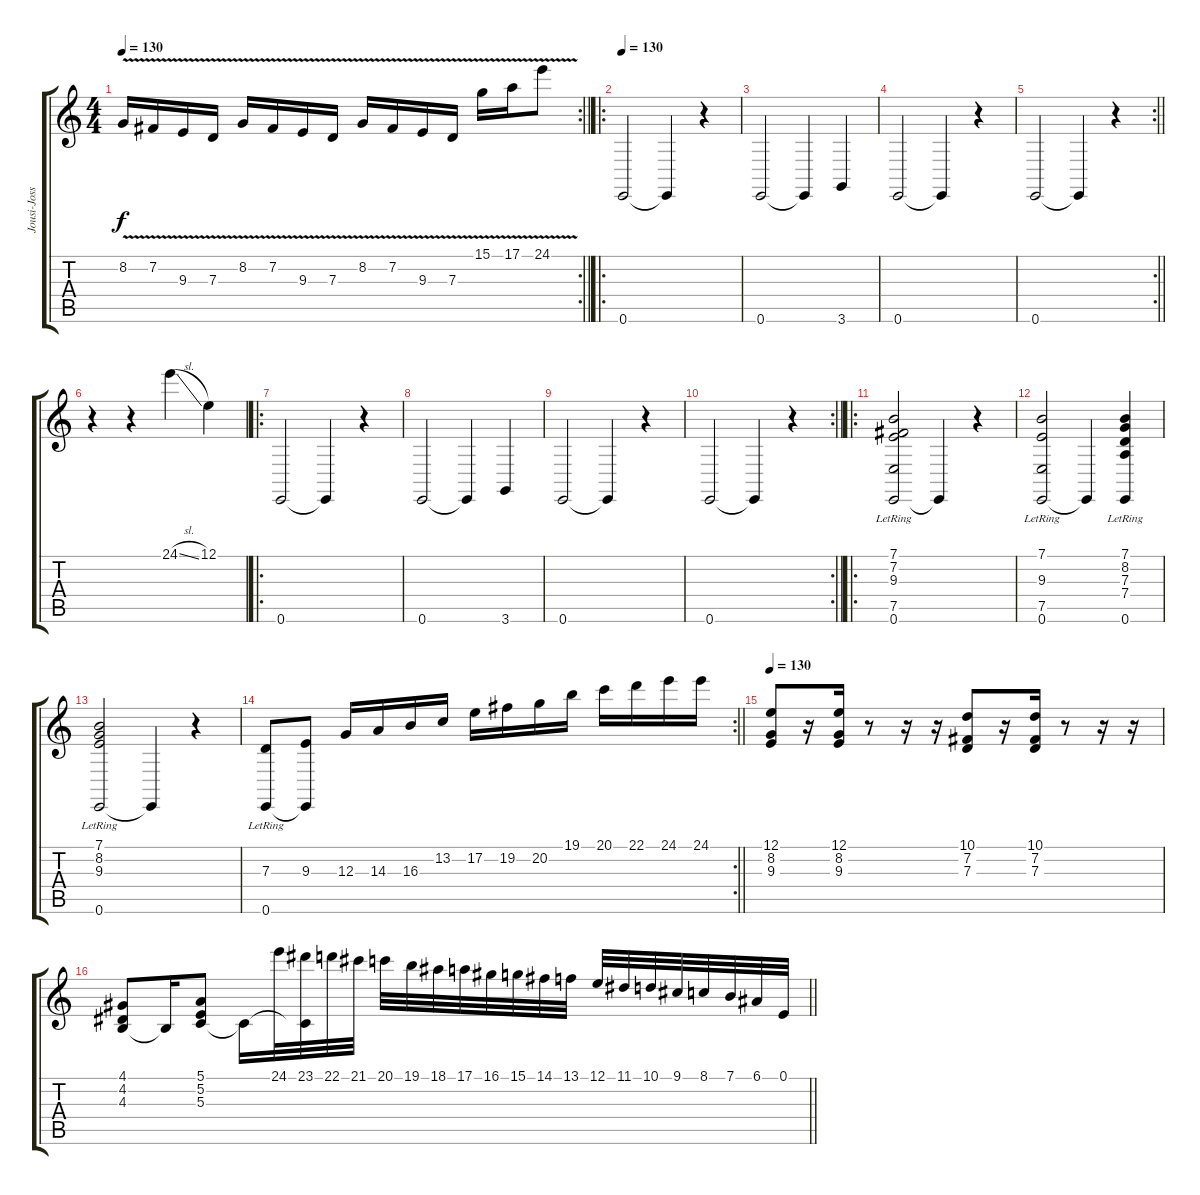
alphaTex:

\track ("Jousi-Jossu" "Jousi-Joss") {instrument tremolostrings}
\staff {score tabs}
\tuning (E4 B3 G3 D3 A2 E2) {hide}
\rc 2
\ts (4 4)
\tempo 130
\clef g2
\barLineRight lightlight
\ks c
8.2{v}.16{dy f} 7.2{v}.16 9.3{v}.16 7.3{v}.16 8.2{v}.16 7.2{v}.16 9.3{v}.16 7.3{v}.16 8.2{v}.16 7.2{v}.16 9.3{v}.16 7.3{v}.16 15.1{v}.16 17.1{v}.16 24.1{v}.8 |
\ro
\tempo 130
0.6.2 0.6{t}.4 r.4 |
0.6.2 0.6{t}.4 3.6.4 |
0.6.2 0.6{t}.4 r.4 |
\rc 2
\barLineRight lightlight
0.6.2 0.6{t}.4 r.4 |
r.4 r.4 24.1{sl}.4 12.1.4 |
\ro
0.6.2 0.6{t}.4 r.4 |
0.6.2 0.6{t}.4 3.6.4 |
0.6.2 0.6{t}.4 r.4 |
\rc 2
\barLineRight lightlight
0.6.2 0.6{t}.4 r.4 |
\ro
(7.1 7.2 9.3{lr} 7.5 0.6).2 0.6{t}.4 r.4 |
(7.1 9.3{lr} 7.5 0.6).2 0.6{t}.4 (7.1 8.2 7.3{lr} 7.4 0.6).4 |
(7.1 8.2 9.3{lr} 0.6).2 0.6{t}.4 r.4 |
\rc 2
\barLineRight lightlight
(7.3{lr} 0.6).8 (9.3 0.6{t}).8 12.3.16 14.3.16 16.3.16 13.2.16 17.2.16 19.2.16 20.2.16 19.1.16 20.1.16 22.1.16 24.1.16 24.1.16 |
\tempo 130
(12.1 8.2 9.3).8 r.16 (12.1 8.2 9.3).16 r.8 r.16 r.16 (10.1 7.2 7.3).8 r.16 (10.1 7.2 7.3).16 r.8 r.16 r.16 |
\barLineRight lightlight
(4.1 4.2 4.3).8{instrument honkytonkpiano} 4.3{t}.16 (5.1 5.2 5.3).8 5.3{t}.16 24.1.32 (23.1 5.3{t}).32 22.1.32 21.1.32 20.1.32 19.1.32 18.1.32 17.1.32 16.1.32 15.1.32 14.1.32 13.1.32 12.1.32 11.1.32 10.1.32 9.1.32 8.1.32 7.1.32 6.1.32 0.1.32
